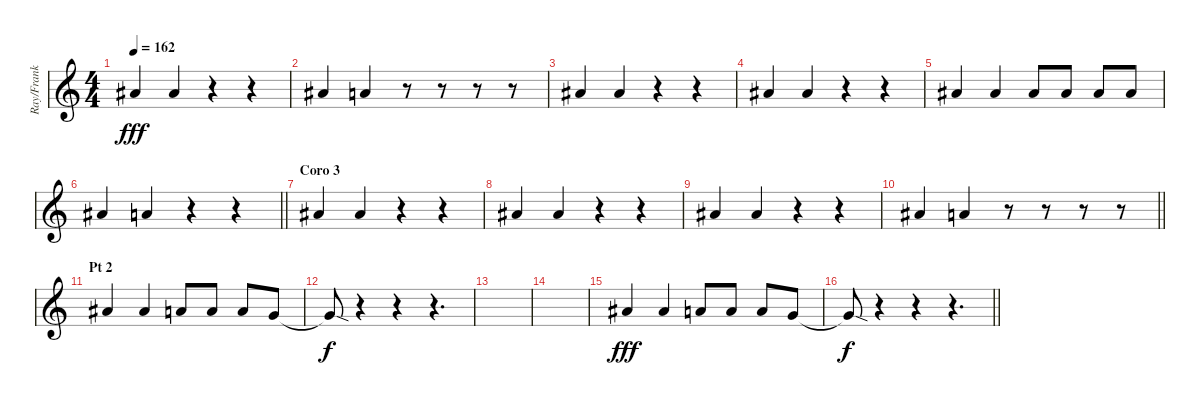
\track ("Ray/Frank [Backup Vocals]" "Ray/Frank ") {instrument harmonica}
\staff {score}
\tuning (E4 B3 G3 D3 A2 E2) {hide}
\ts (4 4)
\tempo 162
\clef g2
\ks c
6.1.4{dy fff} 6.1.4 r.4 r.4 |
6.1.4 5.1.4 r.8 r.8 r.8 r.8 |
6.1.4 6.1.4 r.4 r.4 |
6.1.4 6.1.4 r.4 r.4 |
6.1.4 6.1.4 6.1.8 6.1.8 6.1.8 6.1.8 |
\barLineRight lightlight
6.1.4 5.1.4 r.4 r.4 |
\section ("" "Coro 3")
6.1.4 6.1.4 r.4 r.4 |
6.1.4 6.1.4 r.4 r.4 |
6.1.4 6.1.4 r.4 r.4 |
\barLineRight lightlight
6.1.4 5.1.4 r.8 r.8 r.8 r.8 |
\section ("" "Pt 2")
6.1.4 6.1.4 5.1.8 5.1.8 5.1.8 3.1.8 |
3.1{sod t}.8{dy f} r.4 r.4 r.4{d} |
|
|
6.1.4{dy fff} 6.1.4 5.1.8 5.1.8 5.1.8 3.1.8 |
\barLineRight lightlight
3.1{sod t}.8{dy f} r.4 r.4 r.4{d}
